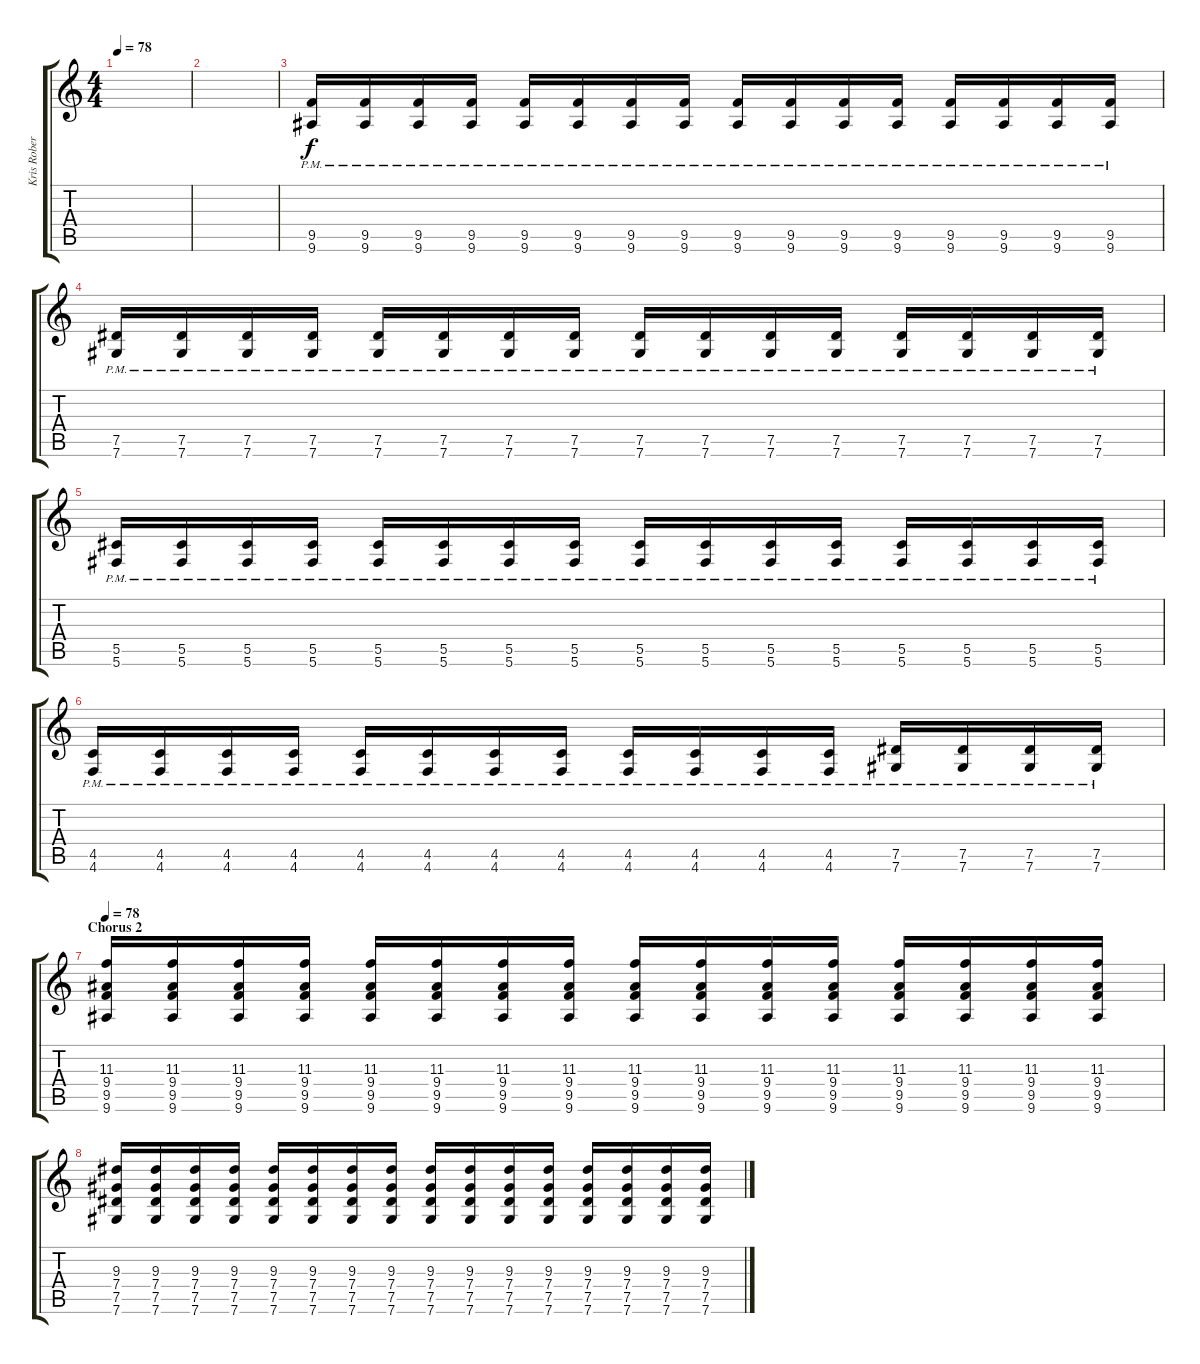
\track ("Kris Roberts" "Kris Rober") {instrument distortionguitar}
\staff {score tabs}
\tuning (Eb4 Bb3 Gb3 Db3 Ab2 Db2) {hide}
\ts (4 4)
\tempo 78
\clef g2
\ks c
|
|
(9.5{pm} 9.6{pm}).16{volume 9} (9.5{pm} 9.6{pm}).16 (9.5{pm} 9.6{pm}).16 (9.5{pm} 9.6{pm}).16 (9.5{pm} 9.6{pm}).16 (9.5{pm} 9.6{pm}).16 (9.5{pm} 9.6{pm}).16 (9.5{pm} 9.6{pm}).16 (9.5{pm} 9.6{pm}).16 (9.5{pm} 9.6{pm}).16 (9.5{pm} 9.6{pm}).16 (9.5{pm} 9.6{pm}).16 (9.5{pm} 9.6{pm}).16 (9.5{pm} 9.6{pm}).16 (9.5{pm} 9.6{pm}).16 (9.5{pm} 9.6{pm}).16 |
(7.5{pm} 7.6{pm}).16 (7.5{pm} 7.6{pm}).16 (7.5{pm} 7.6{pm}).16 (7.5{pm} 7.6{pm}).16 (7.5{pm} 7.6{pm}).16 (7.5{pm} 7.6{pm}).16 (7.5{pm} 7.6{pm}).16 (7.5{pm} 7.6{pm}).16 (7.5{pm} 7.6{pm}).16 (7.5{pm} 7.6{pm}).16 (7.5{pm} 7.6{pm}).16 (7.5{pm} 7.6{pm}).16 (7.5{pm} 7.6{pm}).16 (7.5{pm} 7.6{pm}).16 (7.5{pm} 7.6{pm}).16 (7.5{pm} 7.6{pm}).16 |
(5.5{pm} 5.6{pm}).16 (5.5{pm} 5.6{pm}).16 (5.5{pm} 5.6{pm}).16 (5.5{pm} 5.6{pm}).16 (5.5{pm} 5.6{pm}).16 (5.5{pm} 5.6{pm}).16 (5.5{pm} 5.6{pm}).16 (5.5{pm} 5.6{pm}).16 (5.5{pm} 5.6{pm}).16 (5.5{pm} 5.6{pm}).16 (5.5{pm} 5.6{pm}).16 (5.5{pm} 5.6{pm}).16 (5.5{pm} 5.6{pm}).16 (5.5{pm} 5.6{pm}).16 (5.5{pm} 5.6{pm}).16 (5.5{pm} 5.6{pm}).16 |
(4.5{pm} 4.6{pm}).16 (4.5{pm} 4.6{pm}).16 (4.5{pm} 4.6{pm}).16 (4.5{pm} 4.6{pm}).16 (4.5{pm} 4.6{pm}).16 (4.5{pm} 4.6{pm}).16 (4.5{pm} 4.6{pm}).16 (4.5{pm} 4.6{pm}).16 (4.5{pm} 4.6{pm}).16 (4.5{pm} 4.6{pm}).16 (4.5{pm} 4.6{pm}).16 (4.5{pm} 4.6{pm}).16 (7.5{pm} 7.6{pm}).16 (7.5{pm} 7.6{pm}).16 (7.5{pm} 7.6{pm}).16 (7.5{pm} 7.6{pm}).16 |
\section ("" "Chorus 2")
\tempo 78
(11.3 9.4 9.5 9.6).16{volume 13} (11.3 9.4 9.5 9.6).16 (11.3 9.4 9.5 9.6).16 (11.3 9.4 9.5 9.6).16 (11.3 9.4 9.5 9.6).16 (11.3 9.4 9.5 9.6).16 (11.3 9.4 9.5 9.6).16 (11.3 9.4 9.5 9.6).16 (11.3 9.4 9.5 9.6).16 (11.3 9.4 9.5 9.6).16 (11.3 9.4 9.5 9.6).16 (11.3 9.4 9.5 9.6).16 (11.3 9.4 9.5 9.6).16 (11.3 9.4 9.5 9.6).16 (11.3 9.4 9.5 9.6).16 (11.3 9.4 9.5 9.6).16 |
(9.3 7.4 7.5 7.6).16 (9.3 7.4 7.5 7.6).16 (9.3 7.4 7.5 7.6).16 (9.3 7.4 7.5 7.6).16 (9.3 7.4 7.5 7.6).16 (9.3 7.4 7.5 7.6).16 (9.3 7.4 7.5 7.6).16 (9.3 7.4 7.5 7.6).16 (9.3 7.4 7.5 7.6).16 (9.3 7.4 7.5 7.6).16 (9.3 7.4 7.5 7.6).16 (9.3 7.4 7.5 7.6).16 (9.3 7.4 7.5 7.6).16 (9.3 7.4 7.5 7.6).16 (9.3 7.4 7.5 7.6).16 (9.3 7.4 7.5 7.6).16
